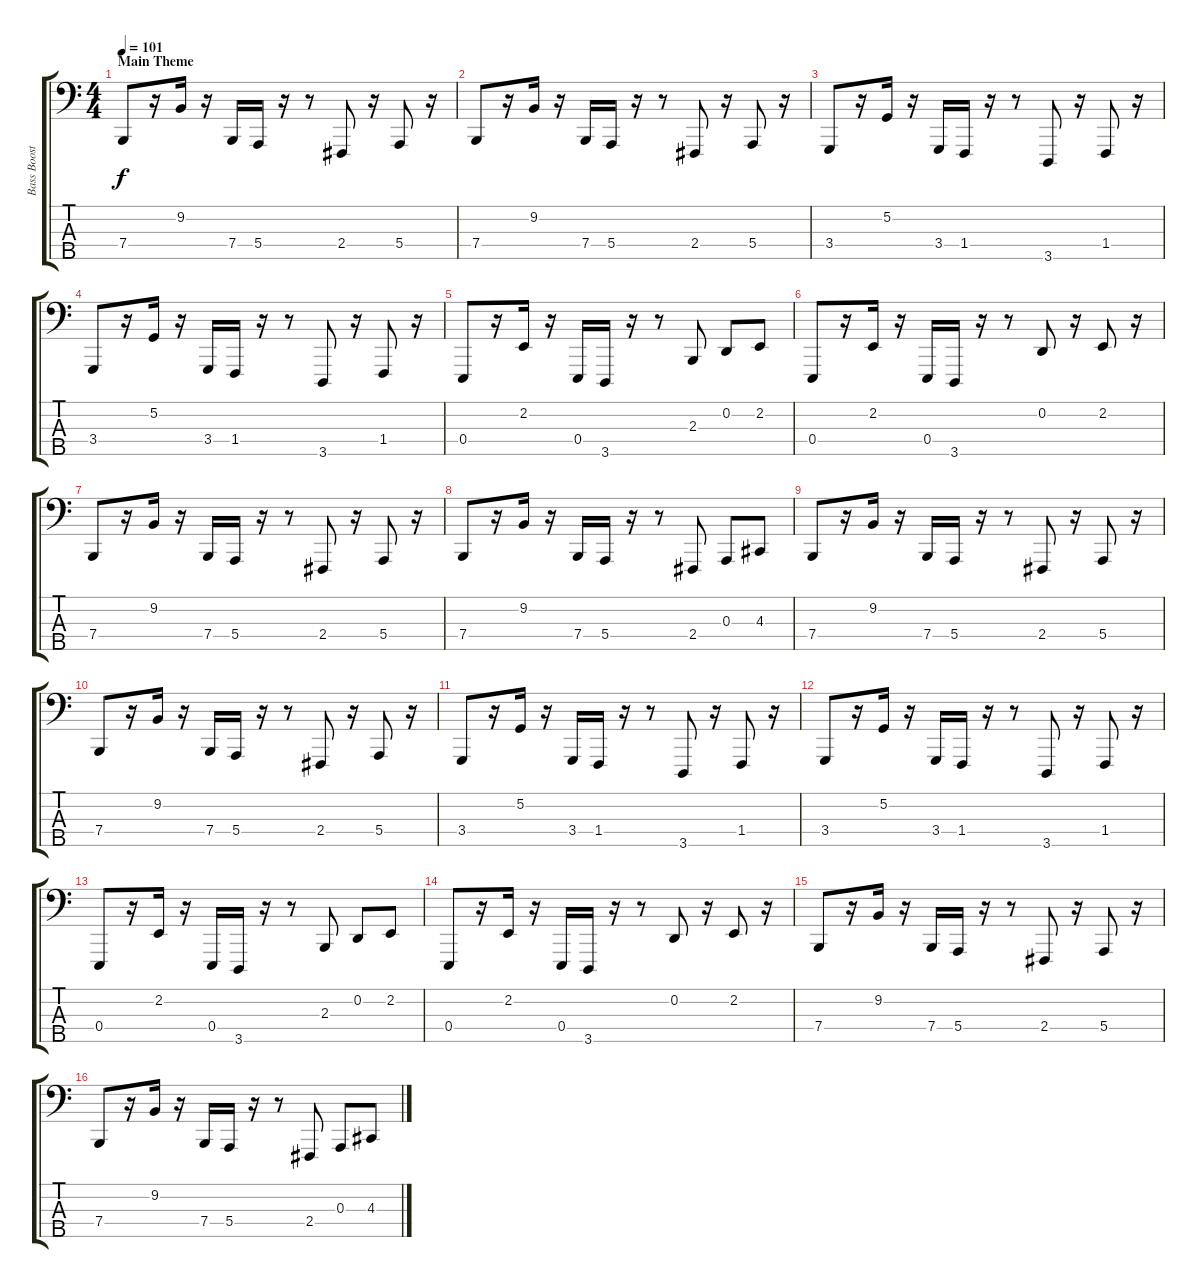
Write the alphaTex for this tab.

\track ("Bass Boost" "Bass Boost") {instrument lead1square}
\staff {score tabs}
\tuning (G2 D2 A1 E1 B0) {hide}
\ts (4 4)
\section ("" "Main Theme")
\tempo 101
\clef f4
\ks c
7.4.8{dy f} r.16 9.2.16 r.16 7.4.16 5.4.16 r.16 r.8 2.4.8 r.16 5.4.8 r.16 |
7.4.8 r.16 9.2.16 r.16 7.4.16 5.4.16 r.16 r.8 2.4.8 r.16 5.4.8 r.16 |
3.4.8 r.16 5.2.16 r.16 3.4.16 1.4.16 r.16 r.8 3.5.8 r.16 1.4.8 r.16 |
3.4.8 r.16 5.2.16 r.16 3.4.16 1.4.16 r.16 r.8 3.5.8 r.16 1.4.8 r.16 |
0.4.8 r.16 2.2.16 r.16 0.4.16 3.5.16 r.16 r.8 2.3.8 0.2.8 2.2.8 |
0.4.8 r.16 2.2.16 r.16 0.4.16 3.5.16 r.16 r.8 0.2.8 r.16 2.2.8 r.16 |
7.4.8 r.16 9.2.16 r.16 7.4.16 5.4.16 r.16 r.8 2.4.8 r.16 5.4.8 r.16 |
7.4.8 r.16 9.2.16 r.16 7.4.16 5.4.16 r.16 r.8 2.4.8 0.3.8 4.3.8 |
7.4.8 r.16 9.2.16 r.16 7.4.16 5.4.16 r.16 r.8 2.4.8 r.16 5.4.8 r.16 |
7.4.8 r.16 9.2.16 r.16 7.4.16 5.4.16 r.16 r.8 2.4.8 r.16 5.4.8 r.16 |
3.4.8 r.16 5.2.16 r.16 3.4.16 1.4.16 r.16 r.8 3.5.8 r.16 1.4.8 r.16 |
3.4.8 r.16 5.2.16 r.16 3.4.16 1.4.16 r.16 r.8 3.5.8 r.16 1.4.8 r.16 |
0.4.8 r.16 2.2.16 r.16 0.4.16 3.5.16 r.16 r.8 2.3.8 0.2.8 2.2.8 |
0.4.8 r.16 2.2.16 r.16 0.4.16 3.5.16 r.16 r.8 0.2.8 r.16 2.2.8 r.16 |
7.4.8 r.16 9.2.16 r.16 7.4.16 5.4.16 r.16 r.8 2.4.8 r.16 5.4.8 r.16 |
7.4.8 r.16 9.2.16 r.16 7.4.16 5.4.16 r.16 r.8 2.4.8 0.3.8 4.3.8
